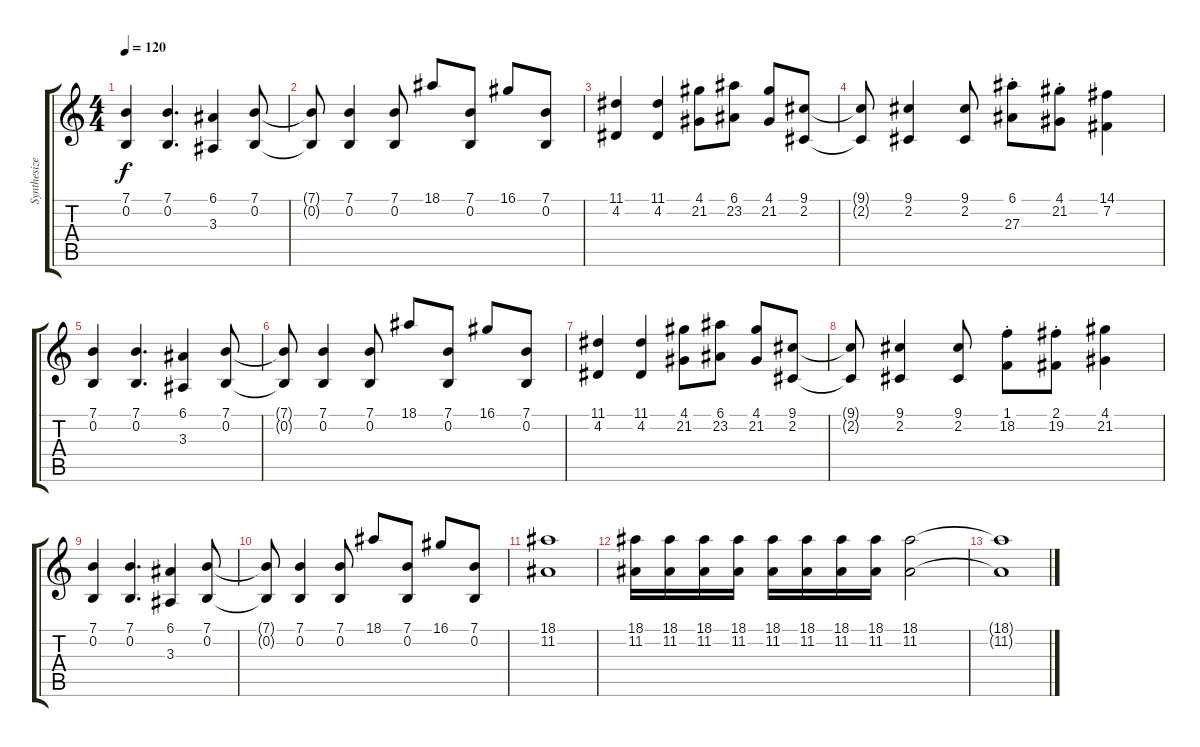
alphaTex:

\track ("Synthesizer 2" "Synthesize") {instrument stringensemble2}
\staff {score tabs}
\tuning (E4 B3 G3 D3 A2 E2) {hide}
\ts (4 4)
\tempo 120
\clef g2
\ks c
(7.1 0.2).4{dy f} (7.1 0.2).4{d} (6.1 3.3).4 (7.1 0.2).8 |
(7.1{t} 0.2{t}).8 (7.1 0.2).4 (7.1 0.2).8 18.1.8 (7.1 0.2).8 16.1.8 (7.1 0.2).8 |
(11.1 4.2).4 (11.1 4.2).4 (4.1 21.2).8 (6.1 23.2).8 (4.1 21.2).8 (9.1 2.2).8 |
(9.1{t} 2.2{t}).8 (9.1 2.2).4 (9.1 2.2).8 (6.1{st} 27.3{st}).8 (4.1{st} 21.2{st}).8 (14.1 7.2).4 |
(7.1 0.2).4 (7.1 0.2).4{d} (6.1 3.3).4 (7.1 0.2).8 |
(7.1{t} 0.2{t}).8 (7.1 0.2).4 (7.1 0.2).8 18.1.8 (7.1 0.2).8 16.1.8 (7.1 0.2).8 |
(11.1 4.2).4 (11.1 4.2).4 (4.1 21.2).8 (6.1 23.2).8 (4.1 21.2).8 (9.1 2.2).8 |
(9.1{t} 2.2{t}).8 (9.1 2.2).4 (9.1 2.2).8 (1.1{st} 18.2{st}).8 (2.1{st} 19.2{st}).8 (4.1 21.2).4 |
(7.1 0.2).4 (7.1 0.2).4{d} (6.1 3.3).4 (7.1 0.2).8 |
(7.1{t} 0.2{t}).8 (7.1 0.2).4 (7.1 0.2).8 18.1.8 (7.1 0.2).8 16.1.8 (7.1 0.2).8 |
(18.1 11.2).1 |
(18.1 11.2).16 (18.1 11.2).16 (18.1 11.2).16 (18.1 11.2).16 (18.1 11.2).16 (18.1 11.2).16 (18.1 11.2).16 (18.1 11.2).16 (18.1 11.2).2 |
(18.1{t} 11.2{t}).1
